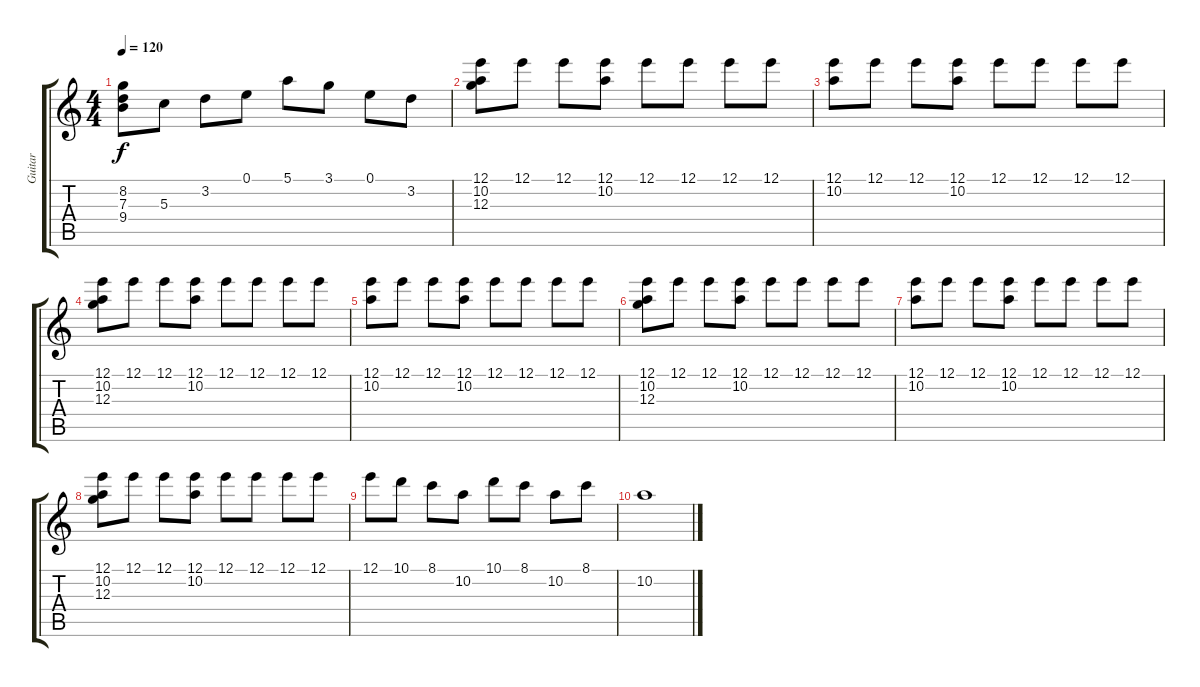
\track ("Guitar         " "Guitar    ") {instrument electricguitarclean}
\staff {score tabs}
\tuning (E4 B3 G3 D3 A2 E2) {hide}
\ts (4 4)
\tempo 120
\clef g2
\ks c
(8.2{t} 7.3{t} 9.4{t}).8{dy f} 5.3.8 3.2.8 0.1.8 5.1.8 3.1.8 0.1.8 3.2.8 |
(12.1 10.2 12.3).8 12.1.8 12.1.8 (12.1 10.2).8 12.1.8 12.1.8 12.1.8 12.1.8 |
(12.1 10.2).8 12.1.8 12.1.8 (12.1 10.2).8 12.1.8 12.1.8 12.1.8 12.1.8 |
(12.1 10.2 12.3).8 12.1.8 12.1.8 (12.1 10.2).8 12.1.8 12.1.8 12.1.8 12.1.8 |
(12.1 10.2).8 12.1.8 12.1.8 (12.1 10.2).8 12.1.8 12.1.8 12.1.8 12.1.8 |
(12.1 10.2 12.3).8 12.1.8 12.1.8 (12.1 10.2).8 12.1.8 12.1.8 12.1.8 12.1.8 |
(12.1 10.2).8 12.1.8 12.1.8 (12.1 10.2).8 12.1.8 12.1.8 12.1.8 12.1.8 |
(12.1 10.2 12.3).8 12.1.8 12.1.8 (12.1 10.2).8 12.1.8 12.1.8 12.1.8 12.1.8 |
12.1.8 10.1.8 8.1.8 10.2.8 10.1.8 8.1.8 10.2.8 8.1.8 |
10.2.1
